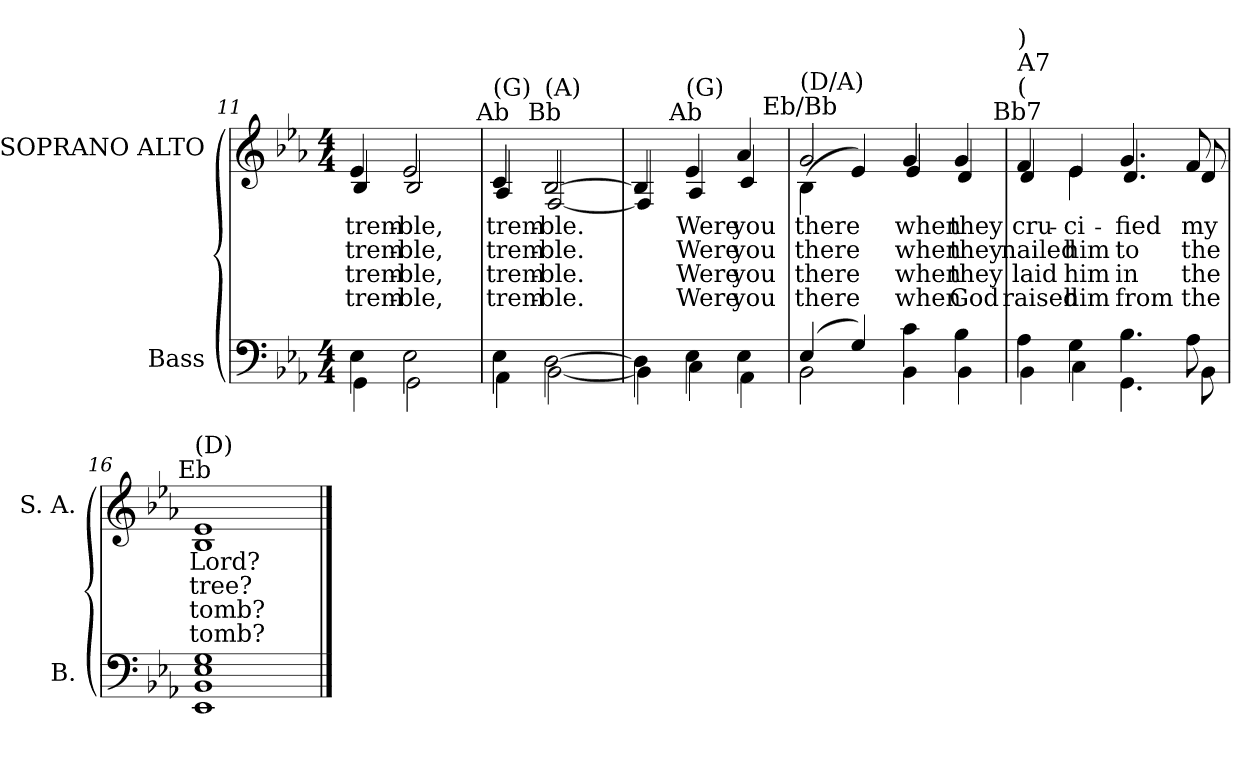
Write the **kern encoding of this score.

**kern	**kern	**text	**text	**text	**text
*part2	*part1	*part1	*part1	*part1	*part1
*staff2	*staff1	*staff1	*staff1	*staff1	*staff1
*I"Bass	*I"SOPRANO ALTO	*	*	*	*
*I'B.	*I'S. A.	*	*	*	*
*clefF4	*clefG2	*	*	*	*
*k[b-e-a-]	*k[b-e-a-]	*	*	*	*
*E-:	*E-:	*	*	*	*
*M4/4	*M4/4	*	*	*	*
=11	=11	=11	=11	=11	=11
*^	*	*	*	*	*
!	!	!LO:TX:a:cj:t=Eb	!	!	!	!
!	!	!LO:TX:t=(D)	!	!	!	!
!	!	!	!LO:LY:b:color=#000000	!LO:LY:b:color=#000000	!LO:LY:b:color=#000000	!LO:LY:b:color=#000000
*	*	*^	*	*	*	*
4E-i\	4GGi\	4e-i/	4B-i/	trem-	trem-	trem-	trem-
!	!	!	!	!LO:LY:b:color=#000000	!LO:LY:b:color=#000000	!LO:LY:b:color=#000000	!LO:LY:b:color=#000000
2E-i\	2GGi\	2e-i/	2B-i/	-ble,	-ble,	-ble,	-ble,
=12	=12	=12	=12	=12	=12	=12	=12
!	!	!LO:TX:a:cj:t=Ab	!	!	!	!	!
!	!	!LO:TX:t=(G)	!	!	!	!	!
!	!	!	!	!LO:LY:b:color=#000000	!LO:LY:b:color=#000000	!LO:LY:b:color=#000000	!LO:LY:b:color=#000000
4E-i\	4AA-i\	4ci/	4A-i/	trem-	trem-	trem-	trem-
!	!	!LO:TX:a:cj:t=Bb	!	!	!	!	!
!	!	!LO:TX:t=(A)	!	!	!	!	!
!	!	!	!	!LO:LY:b:color=#000000	!LO:LY:b:color=#000000	!LO:LY:b:color=#000000	!LO:LY:b:color=#000000
[2Di\	[2BB-i\	[2B-i/	[2Fi/	-ble.	-ble.	-ble.	-ble.
!!LO:LB:g=z	!!
=13	=13	=13	=13	=13	=13	=13	=13
4Di\]	4BB-i\]	4B-i/]	4Fi/]	.	.	.	.
!	!	!LO:TX:a:cj:t=Ab	!	!	!	!	!
!	!	!LO:TX:t=(G)	!	!	!	!	!
!	!	!	!	!LO:LY:b:color=#000000	!LO:LY:b:color=#000000	!LO:LY:b:color=#000000	!LO:LY:b:color=#000000
4E-i\	4Ci\	4e-i/	4A-i/	Were	Were	Were	Were
!	!	!	!	!LO:LY:b:color=#000000	!LO:LY:b:color=#000000	!LO:LY:b:color=#000000	!LO:LY:b:color=#000000
4E-i\	4AA-i\	4a-i/	4ci/	you	you	you	you
=14	=14	=14	=14	=14	=14	=14	=14
!	!	!LO:TX:a:cj:t=Eb/Bb	!	!	!	!	!
!	!	!LO:TX:t=(D/A)	!	!	!	!	!
!	!	!	!	!LO:LY:b:color=#000000	!LO:LY:b:color=#000000	!LO:LY:b:color=#000000	!LO:LY:b:color=#000000
(4E-i/	2BB-i\	2gi/	(4B-i\	there	there	there	there
4Gi/)	.	.	4e-i/)	.	.	.	.
!	!	!	!	!LO:LY:b:color=#000000	!LO:LY:b:color=#000000	!LO:LY:b:color=#000000	!LO:LY:b:color=#000000
4ci\	4BB-i\	4gi/	4e-i/	when	when	when	when
!	!	!	!	!LO:LY:b:color=#000000	!LO:LY:b:color=#000000	!LO:LY:b:color=#000000	!LO:LY:b:color=#000000
4B-i\	4BB-i\	4gi/	4di/	they	they	they	God
=15	=15	=15	=15	=15	=15	=15	=15
!	!	!LO:TX:a:cj:t=Bb7	!	!	!	!	!
!	!	!LO:TX:t=(	!	!	!	!	!
!	!	!LO:TX:t=A7	!	!	!	!	!
!	!	!LO:TX:t=)	!	!	!	!	!
!	!	!	!	!LO:LY:b:color=#000000	!LO:LY:b:color=#000000	!LO:LY:b:color=#000000	!LO:LY:b:color=#000000
4A-i\	4BB-i\	4fi/	4di/	cru-	nailed	laid	raised
!	!	!	!	!LO:LY:b:color=#000000	!LO:LY:b:color=#000000	!LO:LY:b:color=#000000	!LO:LY:b:color=#000000
4Gi\	4Ci\	4e-i/	4e-i\	-ci-	him	him	him
!	!	!	!	!LO:LY:b:color=#000000	!LO:LY:b:color=#000000	!LO:LY:b:color=#000000	!LO:LY:b:color=#000000
4.B-i\	4.GGi\	4.gi/	4.di/	-fied	to	in	from
!	!	!	!	!LO:LY:b:color=#000000	!LO:LY:b:color=#000000	!LO:LY:b:color=#000000	!LO:LY:b:color=#000000
8A-i\	8BB-i\	8fi/	8di/	my	the	the	the
=16	=16	=16	=16	=16	=16	=16	=16
*	*^	*	*	*	*	*	*
!	!	!	!LO:TX:a:cj:t=Eb	!	!	!	!	!
!	!	!	!LO:TX:t=(D)	!	!	!	!	!
!	!	!	!	!	!LO:LY:b:color=#000000	!LO:LY:b:color=#000000	!LO:LY:b:color=#000000	!LO:LY:b:color=#000000
1EE-i 1BB-i	1Gi	1E-i	1e-i	1B-i	Lord?	tree?	tomb?	tomb?
*v	*v	*v	*	*	*	*	*	*
*	*v	*v	*	*	*	*
==	==	==	==	==	==
*-	*-	*-	*-	*-	*-
